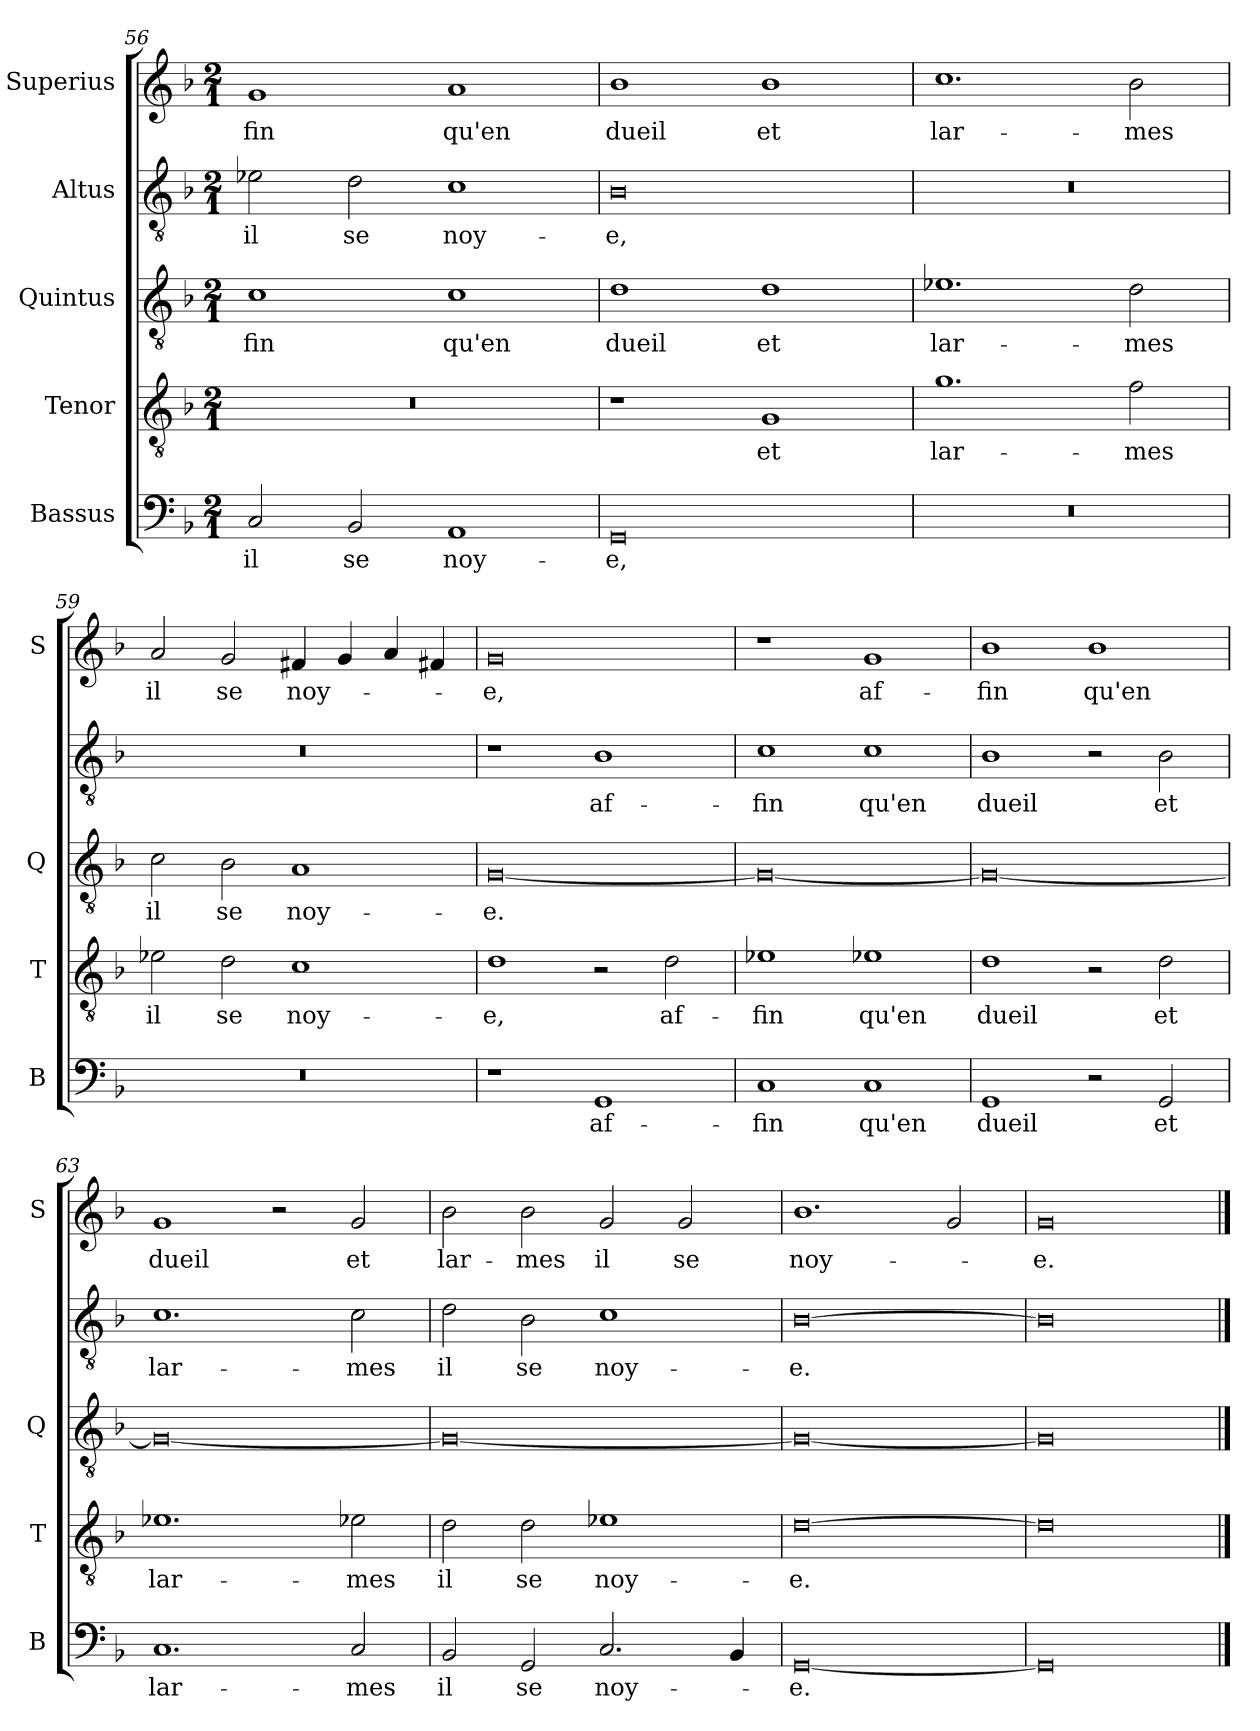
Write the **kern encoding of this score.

**kern	**text	**kern	**text	**kern	**text	**kern	**text	**kern	**text
*part5	*part5	*part4	*part4	*part3	*part3	*part2	*part2	*part1	*part1
*staff5	*staff5	*staff4	*staff4	*staff3	*staff3	*staff2	*staff2	*staff1	*staff1
*I"Bassus	*	*I"Tenor	*	*I"Quintus	*	*I"Altus	*	*I"Superius	*
*I'B	*	*I'T	*	*I'Q	*	*	*	*I'S	*
*clefF4	*	*clefGv2	*	*clefGv2	*	*clefGv2	*	*clefG2	*
*k[b-]	*	*k[b-]	*	*k[b-]	*	*k[b-]	*	*k[b-]	*
*M2/1	*	*M2/1	*	*M2/1	*	*M2/1	*	*M2/1	*
=56	=56	=56	=56	=56	=56	=56	=56	=56	=56
2C/	il	0r	.	1c	-fin	2e-X\	il	1g	-fin
2BB-/	se	.	.	.	.	2d\	se	.	.
1AA	noy-	.	.	1c	qu'en	1c	noy-	1a	qu'en
=57	=57	=57	=57	=57	=57	=57	=57	=57	=57
0GG	-e,	1r	.	1d	dueil	0B-	-e,	1b-	dueil
.	.	1G	et	1d	et	.	.	1b-	et
=58	=58	=58	=58	=58	=58	=58	=58	=58	=58
0r	.	1.g	lar-	1.e-X	lar-	0r	.	1.cc	lar-
.	.	2f\	-mes	2d\	-mes	.	.	2b-\	-mes
=59	=59	=59	=59	=59	=59	=59	=59	=59	=59
0r	.	2e-X\	il	2c\	il	0r	.	2a/	il
.	.	2d\	se	2B-\	se	.	.	2g/	se
.	.	1c	noy-	1A	noy-	.	.	4f#X/	noy-
.	.	.	.	.	.	.	.	4g/	.
.	.	.	.	.	.	.	.	4a/	.
.	.	.	.	.	.	.	.	4f#X/	.
=60	=60	=60	=60	=60	=60	=60	=60	=60	=60
1r	.	1d	-e,	[0G	-e.	1r	.	0g	-e,
1GG	af-	2r	.	.	.	1B-	af-	.	.
.	.	2d\	af-	.	.	.	.	.	.
=61	=61	=61	=61	=61	=61	=61	=61	=61	=61
1C	-fin	1e-X	-fin	0G_	.	1c	-fin	1r	.
1C	qu'en	1e-X	qu'en	.	.	1c	qu'en	1g	af-
=62	=62	=62	=62	=62	=62	=62	=62	=62	=62
1GG	dueil	1d	dueil	0G_	.	1B-	dueil	1b-	-fin
2r	.	2r	.	.	.	2r	.	1b-	qu'en
2GG/	et	2d\	et	.	.	2B-\	et	.	.
=63	=63	=63	=63	=63	=63	=63	=63	=63	=63
1.C	lar-	1.e-X	lar-	0G_	.	1.c	lar-	1g	dueil
.	.	.	.	.	.	.	.	2r	.
2C/	-mes	2e-X\	-mes	.	.	2c\	-mes	2g/	et
=64	=64	=64	=64	=64	=64	=64	=64	=64	=64
2BB-/	il	2d\	il	0G_	.	2d\	il	2b-\	lar-
2GG/	se	2d\	se	.	.	2B-\	se	2b-\	-mes
2.C/	noy-	1e-X	noy-	.	.	1c	noy-	2g/	il
.	.	.	.	.	.	.	.	2g/	se
4BB-/	.	.	.	.	.	.	.	.	.
=65	=65	=65	=65	=65	=65	=65	=65	=65	=65
[0GG	-e.	[0d	-e.	0G_	.	[0B-	-e.	1.b-	noy-
.	.	.	.	.	.	.	.	2g/	.
=66	=66	=66	=66	=66	=66	=66	=66	=66	=66
0GG]	.	0d]	.	0G]	.	0B-]	.	0g	-e.
==	==	==	==	==	==	==	==	==	==
*-	*-	*-	*-	*-	*-	*-	*-	*-	*-
